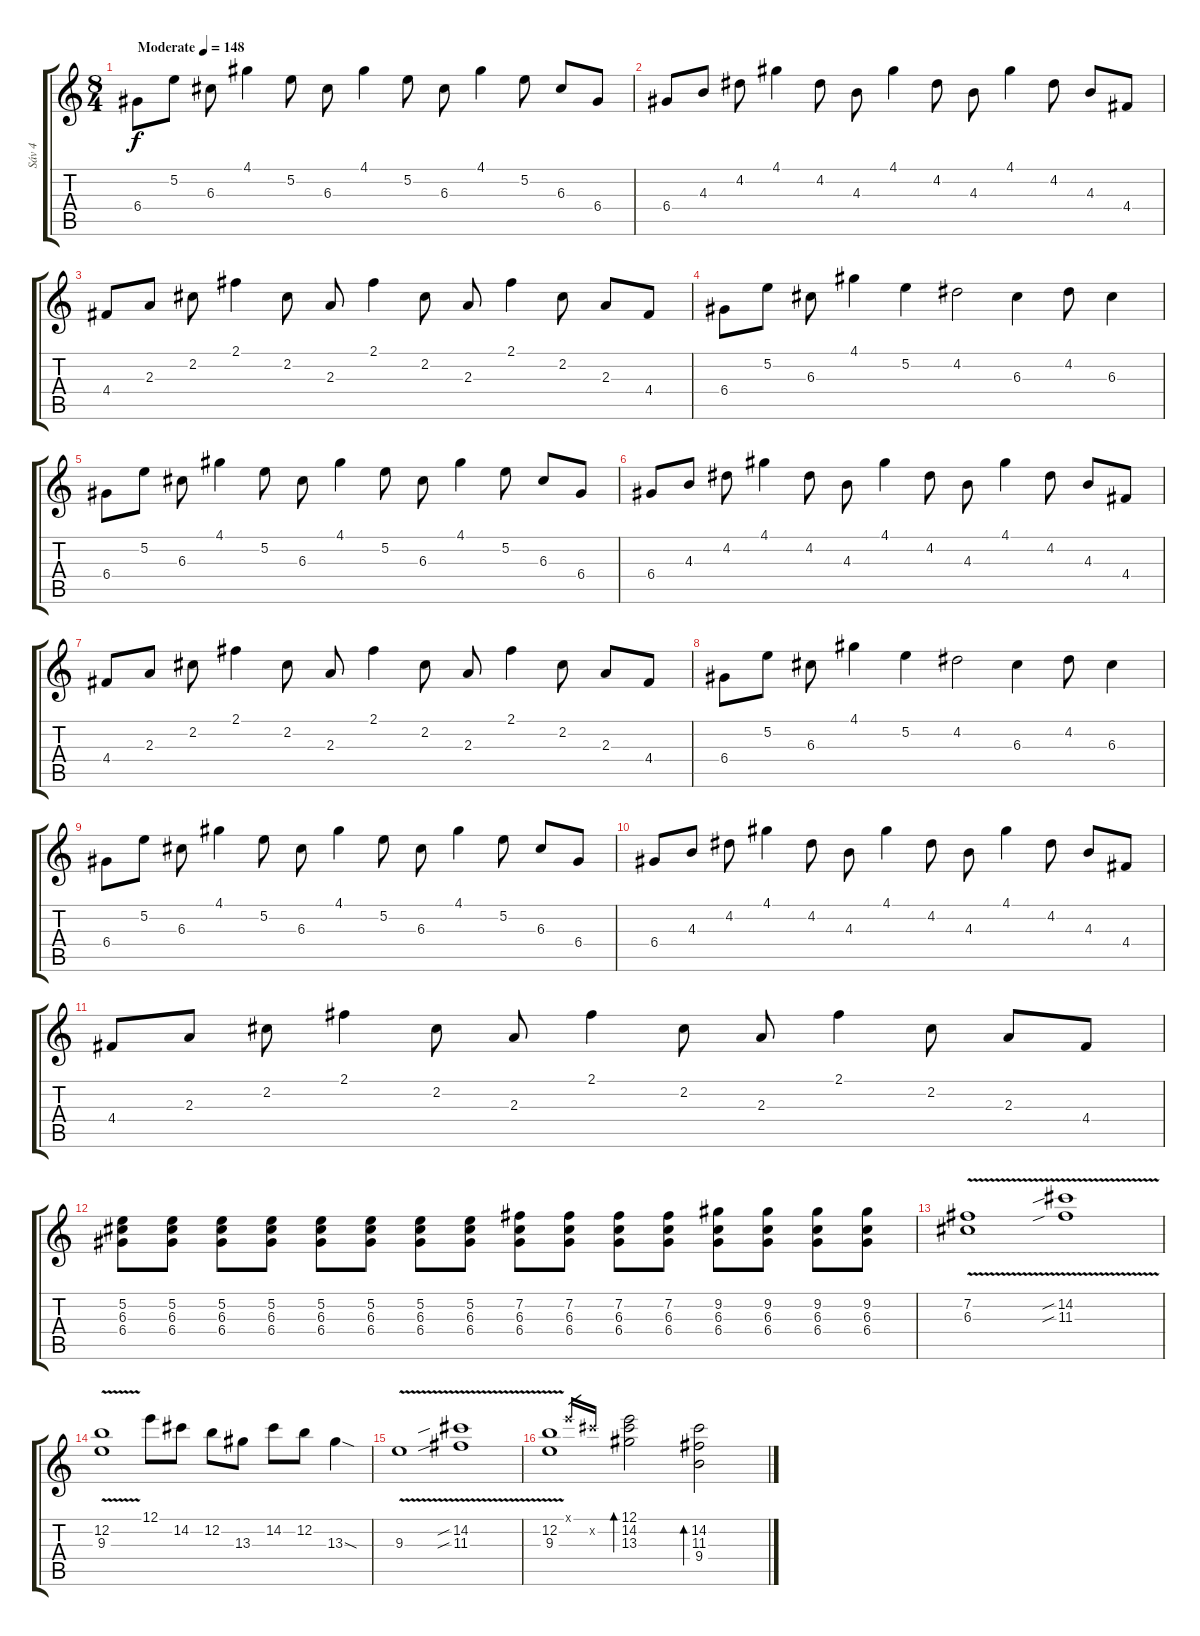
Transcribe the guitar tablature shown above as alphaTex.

\track ("Sáv 4" "Sáv 4") {instrument electricguitarjazz}
\staff {score tabs}
\tuning (E4 B3 G3 D3 A2 E2) {hide}
\ts (8 4)
\tempo (148 "Moderate")
\clef g2
\ks c
6.4.8{dy f instrument electricguitarjazz} 5.2.8 6.3.8 4.1.4 5.2.8 6.3.8 4.1.4 5.2.8 6.3.8 4.1.4 5.2.8 6.3.8 6.4.8 |
6.4.8 4.3.8 4.2.8 4.1.4 4.2.8 4.3.8 4.1.4 4.2.8 4.3.8 4.1.4 4.2.8 4.3.8 4.4.8 |
4.4.8 2.3.8 2.2.8 2.1.4 2.2.8 2.3.8 2.1.4 2.2.8 2.3.8 2.1.4 2.2.8 2.3.8 4.4.8 |
6.4.8 5.2.8 6.3.8 4.1.4 5.2.4 4.2.2 6.3.4 4.2.8 6.3.4 |
6.4.8 5.2.8 6.3.8 4.1.4 5.2.8 6.3.8 4.1.4 5.2.8 6.3.8 4.1.4 5.2.8 6.3.8 6.4.8 |
6.4.8 4.3.8 4.2.8 4.1.4 4.2.8 4.3.8 4.1.4 4.2.8 4.3.8 4.1.4 4.2.8 4.3.8 4.4.8 |
4.4.8 2.3.8 2.2.8 2.1.4 2.2.8 2.3.8 2.1.4 2.2.8 2.3.8 2.1.4 2.2.8 2.3.8 4.4.8 |
6.4.8 5.2.8 6.3.8 4.1.4 5.2.4 4.2.2 6.3.4 4.2.8 6.3.4 |
6.4.8 5.2.8 6.3.8 4.1.4 5.2.8 6.3.8 4.1.4 5.2.8 6.3.8 4.1.4 5.2.8 6.3.8 6.4.8 |
6.4.8 4.3.8 4.2.8 4.1.4 4.2.8 4.3.8 4.1.4 4.2.8 4.3.8 4.1.4 4.2.8 4.3.8 4.4.8 |
4.4.8 2.3.8 2.2.8 2.1.4 2.2.8 2.3.8 2.1.4 2.2.8 2.3.8 2.1.4 2.2.8 2.3.8 4.4.8 |
(5.2 6.3 6.4).8 (5.2 6.3 6.4).8 (5.2 6.3 6.4).8 (5.2 6.3 6.4).8 (5.2 6.3 6.4).8 (5.2 6.3 6.4).8 (5.2 6.3 6.4).8 (5.2 6.3 6.4).8 (7.2 6.3 6.4).8 (7.2 6.3 6.4).8 (7.2 6.3 6.4).8 (7.2 6.3 6.4).8 (9.2 6.3 6.4).8 (9.2 6.3 6.4).8 (9.2 6.3 6.4).8 (9.2 6.3 6.4).8 |
(7.2{v} 6.3).1{instrument electricguitarjazz} (14.2{v sib} 11.3{sib}).1 |
(12.2{v} 9.3).1 12.1.8 14.2.8 12.2.8 13.3.8 14.2.8 12.2.8 13.3{sod}.4 |
9.3{v}.1 (14.2{v sib} 11.3{sib}).1 |
(12.2 9.3{v}).1 12.1{x}.16{gr} 14.2{x}.16{gr} (12.1 14.2 13.3).2{bd 480} (14.2 11.3 9.4).2{bd 480}
